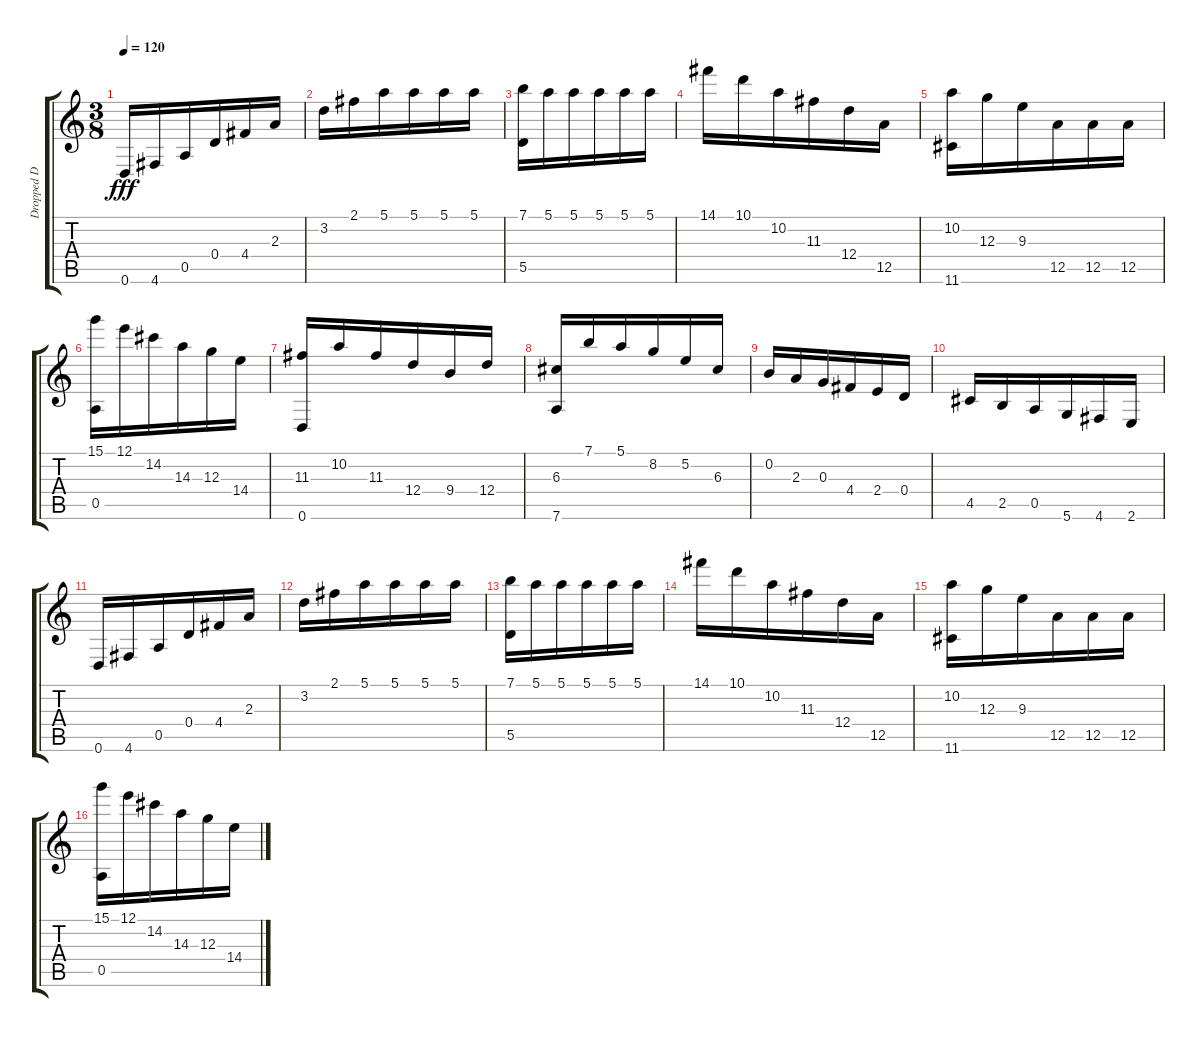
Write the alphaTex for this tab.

\track ("Dropped D tuning." "Dropped D ") {instrument acousticguitarsteel}
\staff {score tabs}
\tuning (E4 B3 G3 D3 A2 D2) {hide}
\ts (3 8)
\tempo 120
\clef g2
\ks c
0.6.16{dy fff instrument acousticguitarsteel} 4.6.16 0.5.16 0.4.16 4.4.16 2.3.16 |
3.2.16 2.1.16 5.1.16 5.1.16 5.1.16 5.1.16 |
(7.1 5.5).16 5.1.16 5.1.16 5.1.16 5.1.16 5.1.16 |
14.1.16 10.1.16 10.2.16 11.3.16 12.4.16 12.5.16 |
(10.2 11.6).16 12.3.16 9.3.16 12.5.16 12.5.16 12.5.16 |
(15.1 0.5).16 12.1.16 14.2.16 14.3.16 12.3.16 14.4.16 |
(11.3 0.6).16 10.2.16 11.3.16 12.4.16 9.4.16 12.4.16 |
(6.3 7.6).16 7.1.16 5.1.16 8.2.16 5.2.16 6.3.16 |
0.2.16 2.3.16 0.3.16 4.4.16 2.4.16 0.4.16 |
4.5.16 2.5.16 0.5.16 5.6.16 4.6.16 2.6.16 |
0.6.16 4.6.16 0.5.16 0.4.16 4.4.16 2.3.16 |
3.2.16 2.1.16 5.1.16 5.1.16 5.1.16 5.1.16 |
(7.1 5.5).16 5.1.16 5.1.16 5.1.16 5.1.16 5.1.16 |
14.1.16 10.1.16 10.2.16 11.3.16 12.4.16 12.5.16 |
(10.2 11.6).16 12.3.16 9.3.16 12.5.16 12.5.16 12.5.16 |
(15.1 0.5).16 12.1.16 14.2.16 14.3.16 12.3.16 14.4.16
